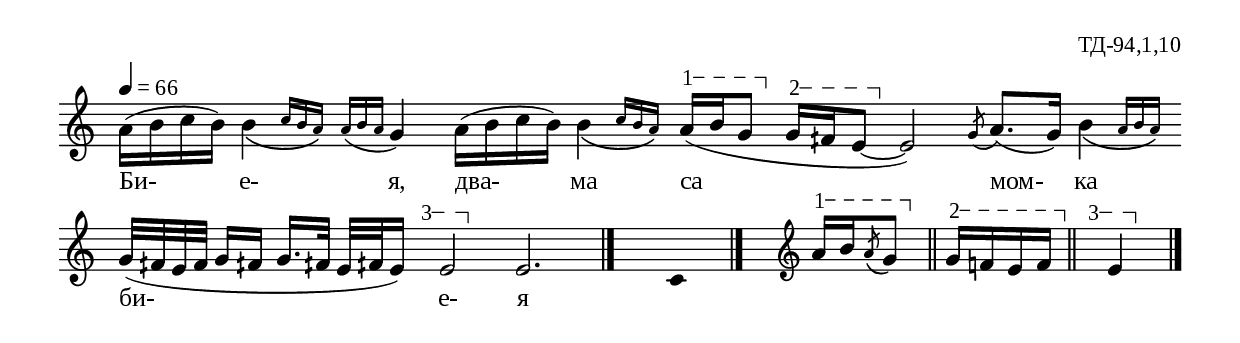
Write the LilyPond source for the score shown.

%{
td_094_1_10
%}

\include "td-preamble.ly"
\include "makam.ly"

\score {
\relative c'' {
\tempo 4 = 66
\cadenzaOn
\phrasingSlurDown
a16[( b c b]) \afterGrace b4\( { c16[ b a]\) } \acciaccatura { a16[ b a] } g4
a16[( b c b]) \afterGrace b4\( { c16[ b a]\) } 
\varA
a16\startTextSpan[( b g8\stopTextSpan] 
\varB
g16\startTextSpan[ fc e8\stopTextSpan]~ 
e2)
\bar ""
\acciaccatura g8 a8.[( g16]) \bar "" \afterGrace b4\( { a16[ b a]\) } \bar ""
g32[( fc! e fc] g16[ fc!] g16.[ fc!32] e[ fc! e16]) 
\varC
s4\startTextSpan e2\stopTextSpan 
e2.
 \bar "|." 
s4 \fixB c \fixC
 \bar "|."  
  s16 \clef treble
\varA
a'16\startTextSpan[ b \grace { \stdB a8\( \stdE } g8\stopTextSpan]\) \bar "||"
\varB
g16\startTextSpan[ f e f\stopTextSpan] \bar "||"
\varC
s4\startTextSpan e4\stopTextSpan 
 \bar "|."    
}
\addlyrics { Би- е- я, два- ма са мом- ка би- е- я }
%
\layout {
   \context { 
	    \Staff \remove "Time_signature_engraver" } 
  indent = #0
  line-width = 190\mm
  ragged-right=##f
}
%
\midi { 
	\context {
		\Score tempoWholesPerMinute = #(ly:make-moment 66 4)
		}
	}
}
%
\header{
  opus = "ТД-94,1,10"
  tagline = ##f
}


